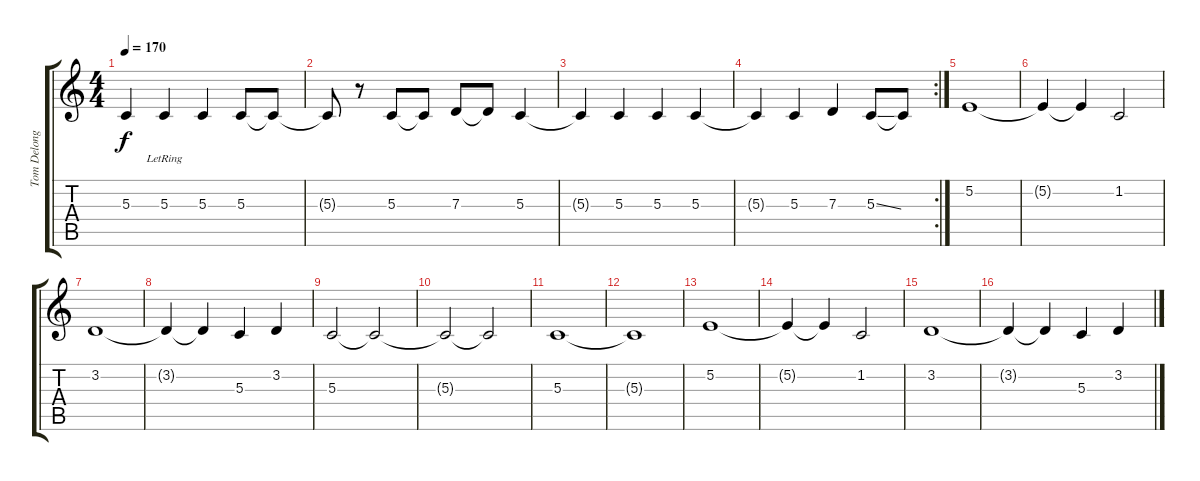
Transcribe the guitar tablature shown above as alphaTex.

\track ("Tom Delonge(Voice)" "Tom Delong") {instrument sopranosax}
\staff {score tabs}
\tuning (E4 B3 G3 D3 A2 E2) {hide}
\ts (4 4)
\tempo 170
\clef g2
\ks c
5.3{t}.4{dy f} 5.3{lr}.4 5.3.4 5.3.8 5.3{t}.8 |
5.3{t}.8 r.8 5.3.8 5.3{t}.8 7.3.8 7.3{t}.8 5.3.4 |
5.3{t}.4 5.3.4 5.3.4 5.3.4 |
\rc 2
5.3{t}.4 5.3.4 7.3.4 5.3{ss}.8 5.3{t}.8 |
5.2.1 |
5.2{t}.4 5.2{t}.4 1.2.2 |
3.2.1 |
3.2{t}.4 3.2{t}.4 5.3.4 3.2.4 |
5.3.2 5.3{t}.2 |
5.3{t}.2 5.3{t}.2 |
5.3.1 |
5.3{t}.1 |
5.2.1 |
5.2{t}.4 5.2{t}.4 1.2.2 |
3.2.1 |
3.2{t}.4 3.2{t}.4 5.3.4 3.2.4
